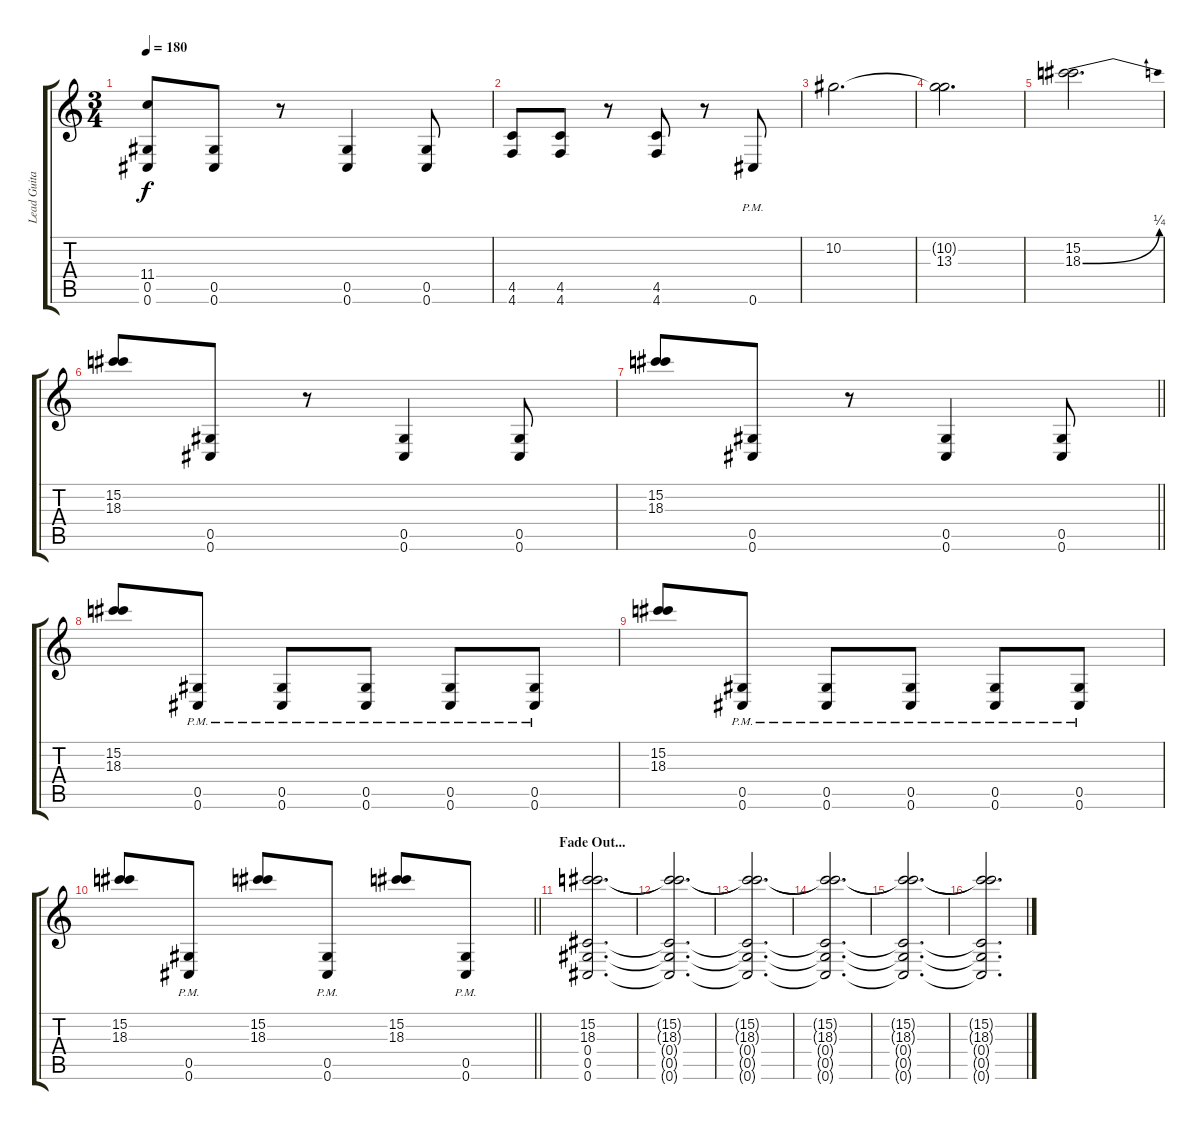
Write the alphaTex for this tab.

\track ("Lead Guitar" "Lead Guita") {instrument distortionguitar}
\staff {score tabs}
\tuning (Eb4 Bb3 Gb3 Db3 Ab2 Db2) {hide}
\ts (3 4)
\tempo 180
\clef g2
\ks c
(11.4 0.5 0.6).8{dy f} (0.5 0.6).8 r.8 (0.5 0.6).4 (0.5 0.6).8 |
(4.5 4.6).8 (4.5 4.6).8 r.8 (4.5 4.6).8 r.8 0.6{pm}.8 |
10.2.2{d} |
(10.2{t} 13.3).2{d} |
(15.2 18.3{be (bend 0 0 60 1)}).2{d} |
(15.2 18.3).8 (0.5 0.6).8 r.8 (0.5 0.6).4 (0.5 0.6).8 |
\barLineRight lightlight
(15.2 18.3).8 (0.5 0.6).8 r.8 (0.5 0.6).4 (0.5 0.6).8 |
\section ("" "")
(15.2 18.3).8 (0.5{pm} 0.6{pm}).8 (0.5{pm} 0.6{pm}).8 (0.5{pm} 0.6{pm}).8 (0.5{pm} 0.6{pm}).8 (0.5{pm} 0.6{pm}).8 |
(15.2 18.3).8 (0.5{pm} 0.6{pm}).8 (0.5{pm} 0.6{pm}).8 (0.5{pm} 0.6{pm}).8 (0.5{pm} 0.6{pm}).8 (0.5{pm} 0.6{pm}).8 |
\barLineRight lightlight
(15.2 18.3).8 (0.5{pm} 0.6{pm}).8 (15.2 18.3).8 (0.5{pm} 0.6{pm}).8 (15.2 18.3).8 (0.5{pm} 0.6{pm}).8 |
\section ("" "Fade Out...")
(15.2 18.3 0.4 0.5 0.6).2{d volume 0} |
(15.2{t} 18.3{t} 0.4{t} 0.5{t} 0.6{t}).2{d} |
(15.2{t} 18.3{t} 0.4{t} 0.5{t} 0.6{t}).2{d} |
(15.2{t} 18.3{t} 0.4{t} 0.5{t} 0.6{t}).2{d} |
(15.2{t} 18.3{t} 0.4{t} 0.5{t} 0.6{t}).2{d} |
(15.2{t} 18.3{t} 0.4{t} 0.5{t} 0.6{t}).2{d}
